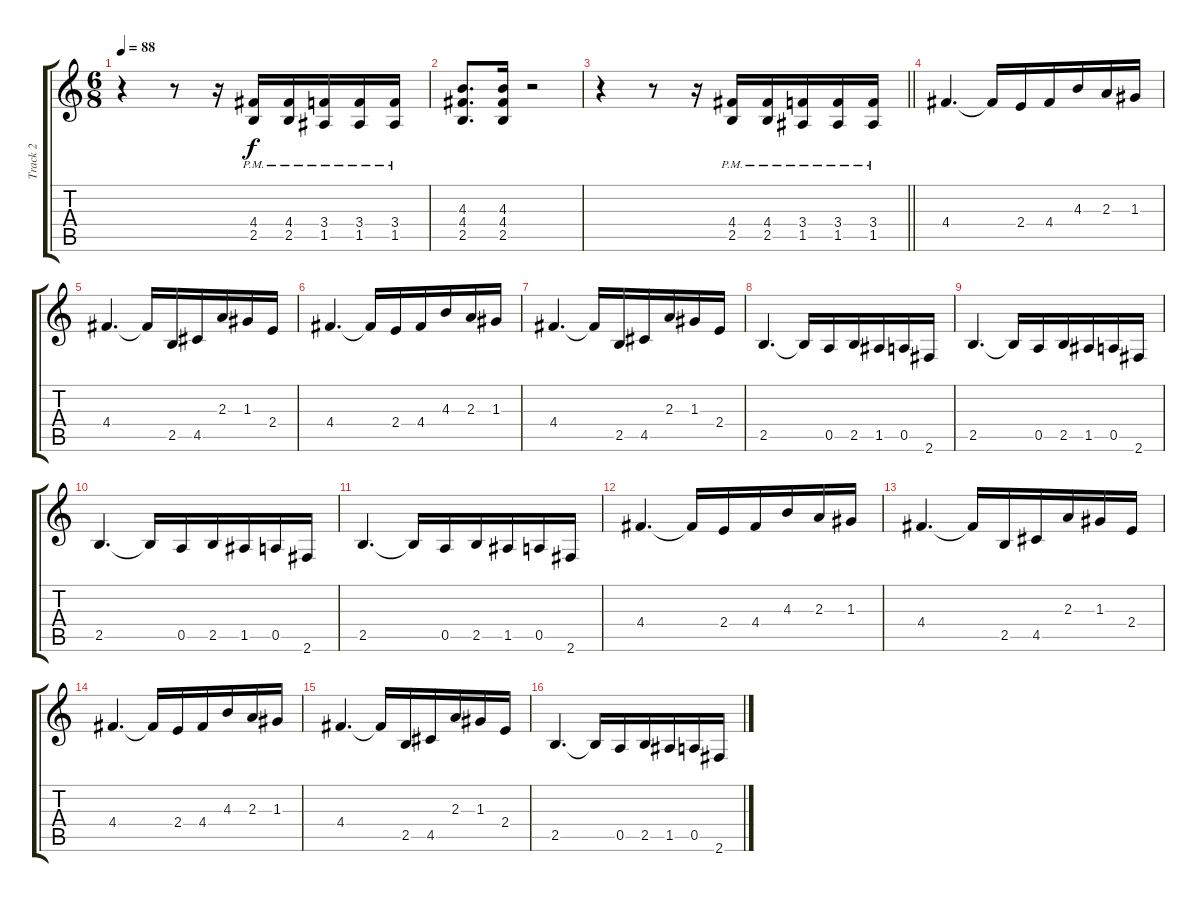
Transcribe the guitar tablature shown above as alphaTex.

\track ("Track 2" "Track 2") {instrument distortionguitar}
\staff {score tabs}
\tuning (E4 B3 G3 D3 A2 E2) {hide}
\ts (6 8)
\tempo 88
\clef g2
\ks c
r.4{dy f} r.8 r.16 (4.4{pm} 2.5{pm}).16 (4.4{pm} 2.5{pm}).16 (3.4{pm} 1.5{pm}).16 (3.4{pm} 1.5{pm}).16 (3.4{pm} 1.5{pm}).16 |
(4.3 4.4 2.5).8{d} (4.3 4.4 2.5).16 r.2 |
\barLineRight lightlight
r.4 r.8 r.16 (4.4{pm} 2.5{pm}).16 (4.4{pm} 2.5{pm}).16 (3.4{pm} 1.5{pm}).16 (3.4{pm} 1.5{pm}).16 (3.4{pm} 1.5{pm}).16 |
4.4.4{d} 4.4{t}.16 2.4.16 4.4.16 4.3.16 2.3.16 1.3.16 |
4.4.4{d} 4.4{t}.16 2.5.16 4.5.16 2.3.16 1.3.16 2.4.16 |
4.4.4{d} 4.4{t}.16 2.4.16 4.4.16 4.3.16 2.3.16 1.3.16 |
4.4.4{d} 4.4{t}.16 2.5.16 4.5.16 2.3.16 1.3.16 2.4.16 |
2.5.4{d} 2.5{t}.16 0.5.16 2.5.16 1.5.16 0.5.16 2.6.16 |
2.5.4{d} 2.5{t}.16 0.5.16 2.5.16 1.5.16 0.5.16 2.6.16 |
2.5.4{d} 2.5{t}.16 0.5.16 2.5.16 1.5.16 0.5.16 2.6.16 |
2.5.4{d} 2.5{t}.16 0.5.16 2.5.16 1.5.16 0.5.16 2.6.16 |
4.4.4{d} 4.4{t}.16 2.4.16 4.4.16 4.3.16 2.3.16 1.3.16 |
4.4.4{d} 4.4{t}.16 2.5.16 4.5.16 2.3.16 1.3.16 2.4.16 |
4.4.4{d} 4.4{t}.16 2.4.16 4.4.16 4.3.16 2.3.16 1.3.16 |
4.4.4{d} 4.4{t}.16 2.5.16 4.5.16 2.3.16 1.3.16 2.4.16 |
2.5.4{d} 2.5{t}.16 0.5.16 2.5.16 1.5.16 0.5.16 2.6.16
